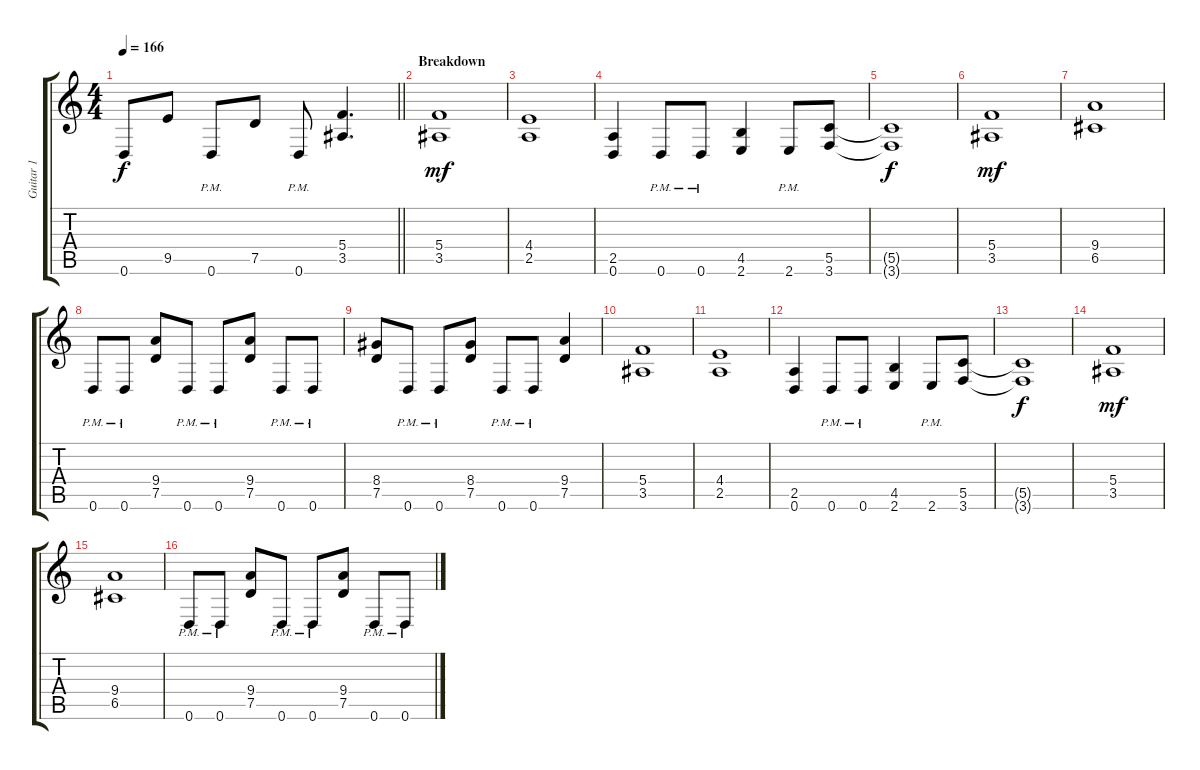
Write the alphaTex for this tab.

\track ("Guitar 1" "Guitar 1") {instrument distortionguitar}
\staff {score tabs}
\tuning (D4 A3 F3 C3 G2 D2) {hide}
\ts (4 4)
\tempo 166
\clef g2
\barLineRight lightlight
\ks c
0.6.8{dy f} 9.5.8 0.6{pm}.8 7.5.8 0.6{pm}.8 (5.4 3.5).4{d} |
\section ("" "Breakdown")
(5.4 3.5).1{dy mf} |
(4.4 2.5).1 |
(2.5 0.6).4 0.6{pm}.8 0.6{pm}.8 (4.5 2.6).4 2.6{pm}.8 (5.5 3.6).8 |
(5.5{t} 3.6{t}).1{dy f} |
(5.4 3.5).1{dy mf} |
(9.4 6.5).1 |
0.6{pm}.8 0.6{pm}.8 (9.4 7.5).8 0.6{pm}.8 0.6{pm}.8 (9.4 7.5).8 0.6{pm}.8 0.6{pm}.8 |
(8.4 7.5).8 0.6{pm}.8 0.6{pm}.8 (8.4 7.5).8 0.6{pm}.8 0.6{pm}.8 (9.4 7.5).4 |
(5.4 3.5).1 |
(4.4 2.5).1 |
(2.5 0.6).4 0.6{pm}.8 0.6{pm}.8 (4.5 2.6).4 2.6{pm}.8 (5.5 3.6).8 |
(5.5{t} 3.6{t}).1{dy f} |
(5.4 3.5).1{dy mf} |
(9.4 6.5).1 |
0.6{pm}.8 0.6{pm}.8 (9.4 7.5).8 0.6{pm}.8 0.6{pm}.8 (9.4 7.5).8 0.6{pm}.8 0.6{pm}.8
